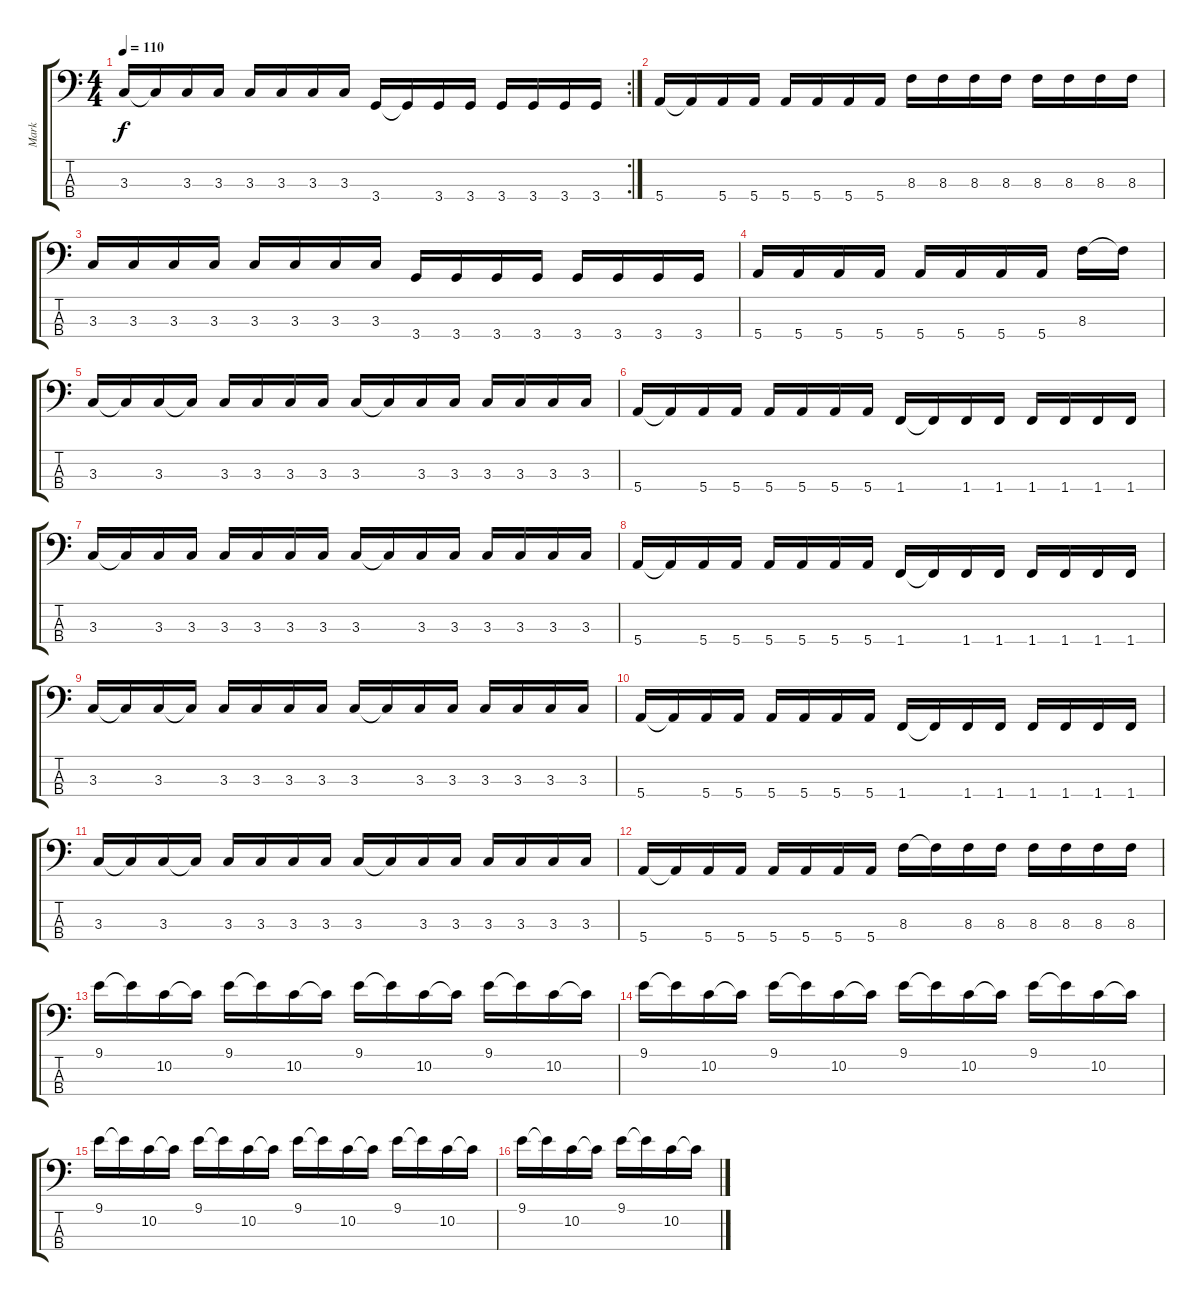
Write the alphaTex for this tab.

\track ("Mark" "Mark") {instrument electricbassfinger}
\staff {score tabs}
\tuning (G2 D2 A1 E1) {hide}
\rc 2
\ts (4 4)
\tempo 110
\clef f4
\ks c
3.3.16{dy f} 3.3{t}.16 3.3.16 3.3.16 3.3.16 3.3.16 3.3.16 3.3.16 3.4.16 3.4{t}.16 3.4.16 3.4.16 3.4.16 3.4.16 3.4.16 3.4.16 |
5.4.16 5.4{t}.16 5.4.16 5.4.16 5.4.16 5.4.16 5.4.16 5.4.16 8.3.16 8.3.16 8.3.16 8.3.16 8.3.16 8.3.16 8.3.16 8.3.16 |
3.3.16 3.3.16 3.3.16 3.3.16 3.3.16 3.3.16 3.3.16 3.3.16 3.4.16 3.4.16 3.4.16 3.4.16 3.4.16 3.4.16 3.4.16 3.4.16 |
5.4.16 5.4.16 5.4.16 5.4.16 5.4.16 5.4.16 5.4.16 5.4.16 8.3.16 8.3{t}.16 |
3.3.16 3.3{t}.16 3.3.16 3.3{t}.16 3.3.16 3.3.16 3.3.16 3.3.16 3.3.16 3.3{t}.16 3.3.16 3.3.16 3.3.16 3.3.16 3.3.16 3.3.16 |
5.4.16 5.4{t}.16 5.4.16 5.4.16 5.4.16 5.4.16 5.4.16 5.4.16 1.4.16 1.4{t}.16 1.4.16 1.4.16 1.4.16 1.4.16 1.4.16 1.4.16 |
3.3.16 3.3{t}.16 3.3.16 3.3.16 3.3.16 3.3.16 3.3.16 3.3.16 3.3.16 3.3{t}.16 3.3.16 3.3.16 3.3.16 3.3.16 3.3.16 3.3.16 |
5.4.16 5.4{t}.16 5.4.16 5.4.16 5.4.16 5.4.16 5.4.16 5.4.16 1.4.16 1.4{t}.16 1.4.16 1.4.16 1.4.16 1.4.16 1.4.16 1.4.16 |
3.3.16 3.3{t}.16 3.3.16 3.3{t}.16 3.3.16 3.3.16 3.3.16 3.3.16 3.3.16 3.3{t}.16 3.3.16 3.3.16 3.3.16 3.3.16 3.3.16 3.3.16 |
5.4.16 5.4{t}.16 5.4.16 5.4.16 5.4.16 5.4.16 5.4.16 5.4.16 1.4.16 1.4{t}.16 1.4.16 1.4.16 1.4.16 1.4.16 1.4.16 1.4.16 |
3.3.16 3.3{t}.16 3.3.16 3.3{t}.16 3.3.16 3.3.16 3.3.16 3.3.16 3.3.16 3.3{t}.16 3.3.16 3.3.16 3.3.16 3.3.16 3.3.16 3.3.16 |
5.4.16 5.4{t}.16 5.4.16 5.4.16 5.4.16 5.4.16 5.4.16 5.4.16 8.3.16 8.3{t}.16 8.3.16 8.3.16 8.3.16 8.3.16 8.3.16 8.3.16 |
9.1.16{volume 8} 9.1{t}.16 10.2.16 10.2{t}.16 9.1.16 9.1{t}.16 10.2.16 10.2{t}.16 9.1.16 9.1{t}.16 10.2.16 10.2{t}.16 9.1.16 9.1{t}.16 10.2.16 10.2{t}.16 |
9.1.16 9.1{t}.16{volume 7} 10.2.16 10.2{t}.16 9.1.16 9.1{t}.16 10.2.16 10.2{t}.16 9.1.16 9.1{t}.16 10.2.16 10.2{t}.16 9.1.16 9.1{t}.16 10.2.16 10.2{t}.16 |
9.1.16 9.1{t}.16 10.2.16 10.2{t}.16 9.1.16 9.1{t}.16 10.2.16 10.2{t}.16 9.1.16 9.1{t}.16 10.2.16 10.2{t}.16 9.1.16 9.1{t}.16 10.2.16 10.2{t}.16 |
9.1.16 9.1{t}.16 10.2.16 10.2{t}.16 9.1.16 9.1{t}.16 10.2.16 10.2{t}.16
